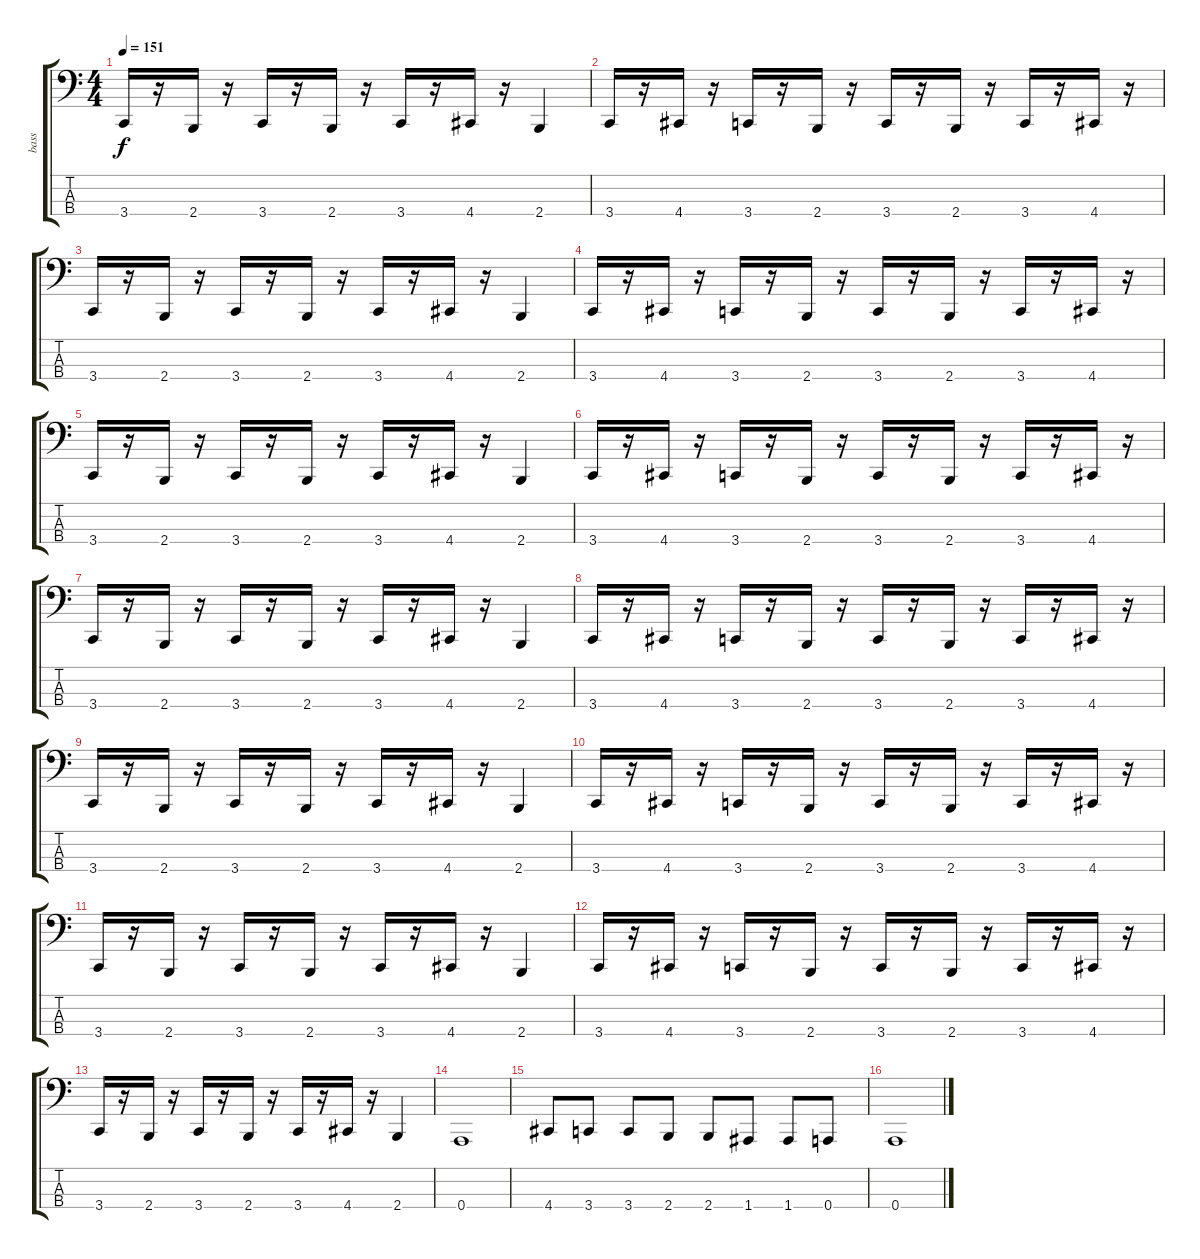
\track ("bass " "bass ") {instrument slapbass1}
\staff {score tabs}
\tuning (D2 A1 E1 A0) {hide}
\ts (4 4)
\tempo 151
\clef f4
\ks c
3.4.16{dy f} r.16 2.4.16 r.16 3.4.16 r.16 2.4.16 r.16 3.4.16 r.16 4.4.16 r.16 2.4.4 |
3.4.16 r.16 4.4.16 r.16 3.4.16 r.16 2.4.16 r.16 3.4.16 r.16 2.4.16 r.16 3.4.16 r.16 4.4.16 r.16 |
3.4.16 r.16 2.4.16 r.16 3.4.16 r.16 2.4.16 r.16 3.4.16 r.16 4.4.16 r.16 2.4.4 |
3.4.16 r.16 4.4.16 r.16 3.4.16 r.16 2.4.16 r.16 3.4.16 r.16 2.4.16 r.16 3.4.16 r.16 4.4.16 r.16 |
3.4.16 r.16 2.4.16 r.16 3.4.16 r.16 2.4.16 r.16 3.4.16 r.16 4.4.16 r.16 2.4.4 |
3.4.16 r.16 4.4.16 r.16 3.4.16 r.16 2.4.16 r.16 3.4.16 r.16 2.4.16 r.16 3.4.16 r.16 4.4.16 r.16 |
3.4.16 r.16 2.4.16 r.16 3.4.16 r.16 2.4.16 r.16 3.4.16 r.16 4.4.16 r.16 2.4.4 |
3.4.16 r.16 4.4.16 r.16 3.4.16 r.16 2.4.16 r.16 3.4.16 r.16 2.4.16 r.16 3.4.16 r.16 4.4.16 r.16 |
3.4.16 r.16 2.4.16 r.16 3.4.16 r.16 2.4.16 r.16 3.4.16 r.16 4.4.16 r.16 2.4.4 |
3.4.16 r.16 4.4.16 r.16 3.4.16 r.16 2.4.16 r.16 3.4.16 r.16 2.4.16 r.16 3.4.16 r.16 4.4.16 r.16 |
3.4.16 r.16 2.4.16 r.16 3.4.16 r.16 2.4.16 r.16 3.4.16 r.16 4.4.16 r.16 2.4.4 |
3.4.16 r.16 4.4.16 r.16 3.4.16 r.16 2.4.16 r.16 3.4.16 r.16 2.4.16 r.16 3.4.16 r.16 4.4.16 r.16 |
3.4.16 r.16 2.4.16 r.16 3.4.16 r.16 2.4.16 r.16 3.4.16 r.16 4.4.16 r.16 2.4.4 |
0.4.1 |
4.4.8 3.4.8 3.4.8 2.4.8 2.4.8 1.4.8 1.4.8 0.4.8 |
0.4.1
